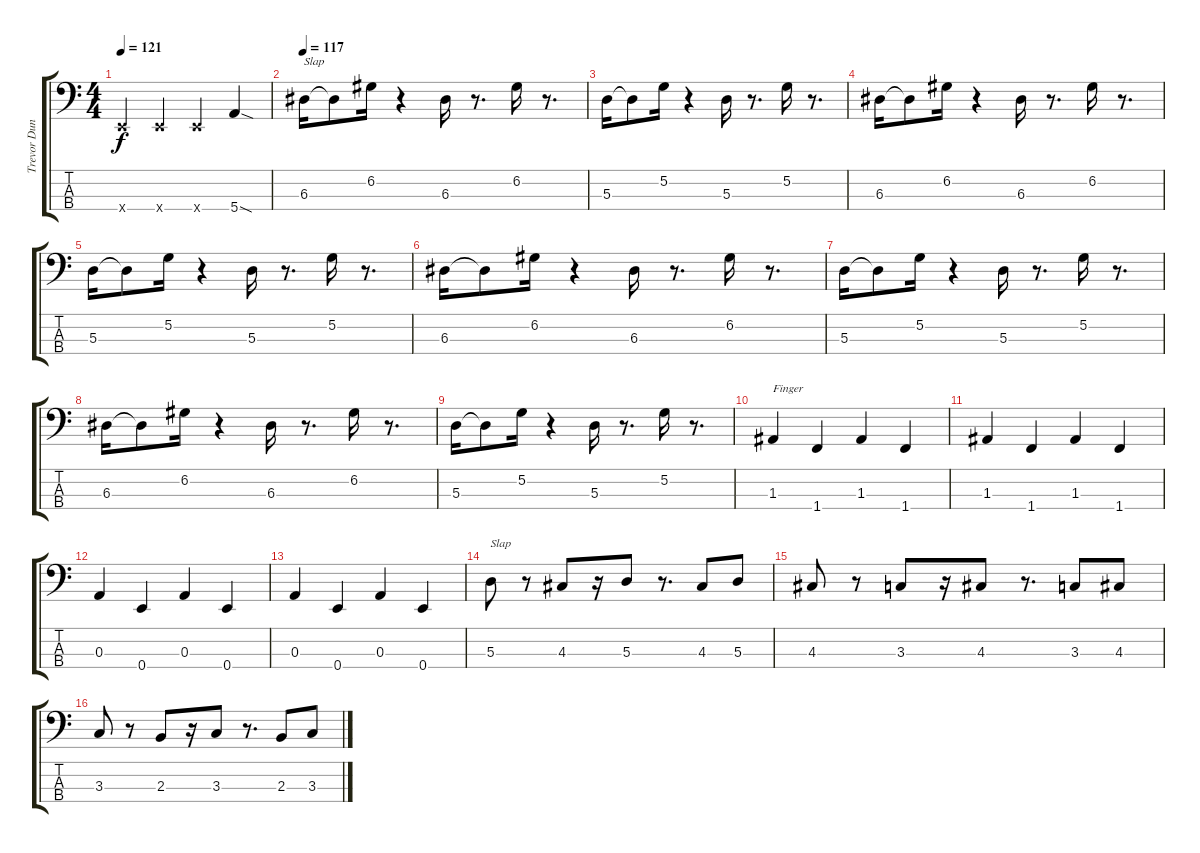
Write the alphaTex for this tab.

\track ("Trevor Dunn - Bass" "Trevor Dun") {instrument electricbassfinger}
\staff {score tabs}
\tuning (G2 D2 A1 E1) {hide}
\ts (4 4)
\tempo 121
\clef f4
\ks c
0.4{x}.4{dy f} 0.4{x}.4 0.4{x}.4 5.4{sod}.4 |
\tempo 117
6.3.16{txt "Slap" volume 11 instrument slapbass1} 6.3{t}.8 6.2.16 r.4 6.3.16 r.8{d} 6.2.16 r.8{d} |
5.3.16 5.3{t}.8 5.2.16 r.4 5.3.16 r.8{d} 5.2.16 r.8{d} |
6.3.16 6.3{t}.8 6.2.16 r.4 6.3.16 r.8{d} 6.2.16 r.8{d} |
5.3.16 5.3{t}.8 5.2.16 r.4 5.3.16 r.8{d} 5.2.16 r.8{d} |
6.3.16 6.3{t}.8 6.2.16 r.4 6.3.16 r.8{d} 6.2.16 r.8{d} |
5.3.16 5.3{t}.8 5.2.16 r.4 5.3.16 r.8{d} 5.2.16 r.8{d} |
6.3.16 6.3{t}.8 6.2.16 r.4 6.3.16 r.8{d} 6.2.16 r.8{d} |
5.3.16 5.3{t}.8 5.2.16 r.4 5.3.16 r.8{d} 5.2.16 r.8{d} |
1.3.4{txt "Finger" instrument electricbassfinger} 1.4.4 1.3.4 1.4.4 |
1.3.4 1.4.4 1.3.4 1.4.4 |
0.3.4 0.4.4 0.3.4 0.4.4 |
0.3.4 0.4.4 0.3.4 0.4.4 |
5.3.8{txt "Slap" volume 10 instrument slapbass1} r.8 4.3.8 r.16 5.3.8 r.8{d} 4.3.8 5.3.8 |
4.3.8 r.8 3.3.8 r.16 4.3.8 r.8{d} 3.3.8 4.3.8 |
3.3.8 r.8 2.3.8 r.16 3.3.8 r.8{d} 2.3.8 3.3.8
